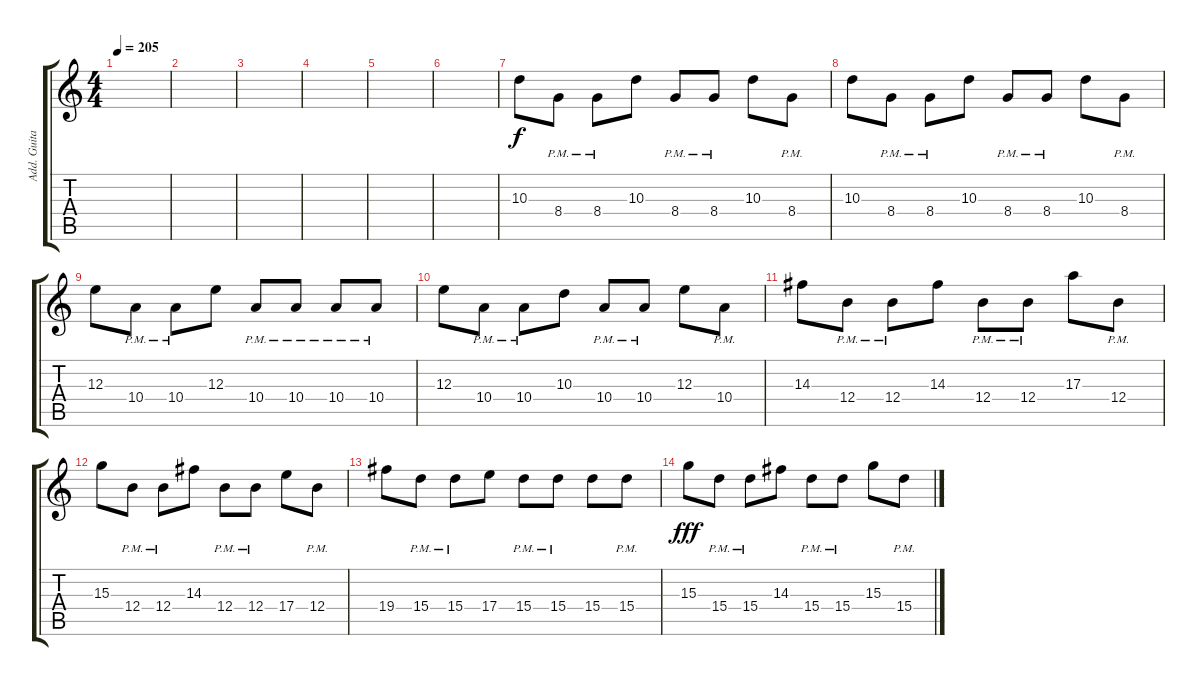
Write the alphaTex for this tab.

\track ("Add. Guitars" "Add. Guita") {instrument overdrivenguitar}
\staff {score tabs}
\tuning (Db4 Ab3 E3 B2 Gb2 B1) {hide}
\ts (4 4)
\tempo 205
\clef g2
\ks c
|
|
|
|
|
|
10.3.8 8.4{pm}.8 8.4{pm}.8 10.3.8 8.4{pm}.8 8.4{pm}.8 10.3.8 8.4{pm}.8 |
10.3.8 8.4{pm}.8 8.4{pm}.8 10.3.8 8.4{pm}.8 8.4{pm}.8 10.3.8 8.4{pm}.8 |
12.3.8 10.4{pm}.8 10.4{pm}.8 12.3.8 10.4{pm}.8 10.4{pm}.8 10.4{pm}.8 10.4{pm}.8 |
12.3.8 10.4{pm}.8 10.4{pm}.8 10.3.8 10.4{pm}.8 10.4{pm}.8 12.3.8 10.4{pm}.8 |
14.3.8 12.4{pm}.8 12.4{pm}.8 14.3.8 12.4{pm}.8 12.4{pm}.8 17.3.8 12.4{pm}.8 |
15.3.8 12.4{pm}.8 12.4{pm}.8 14.3.8 12.4{pm}.8 12.4{pm}.8 17.4.8 12.4{pm}.8 |
19.4.8{dy f} 15.4{pm}.8 15.4{pm}.8 17.4.8 15.4{pm}.8 15.4{pm}.8 15.4.8 15.4{pm}.8 |
15.3.8{dy fff} 15.4{pm}.8 15.4{pm}.8 14.3.8 15.4{pm}.8 15.4{pm}.8 15.3.8 15.4{pm}.8
